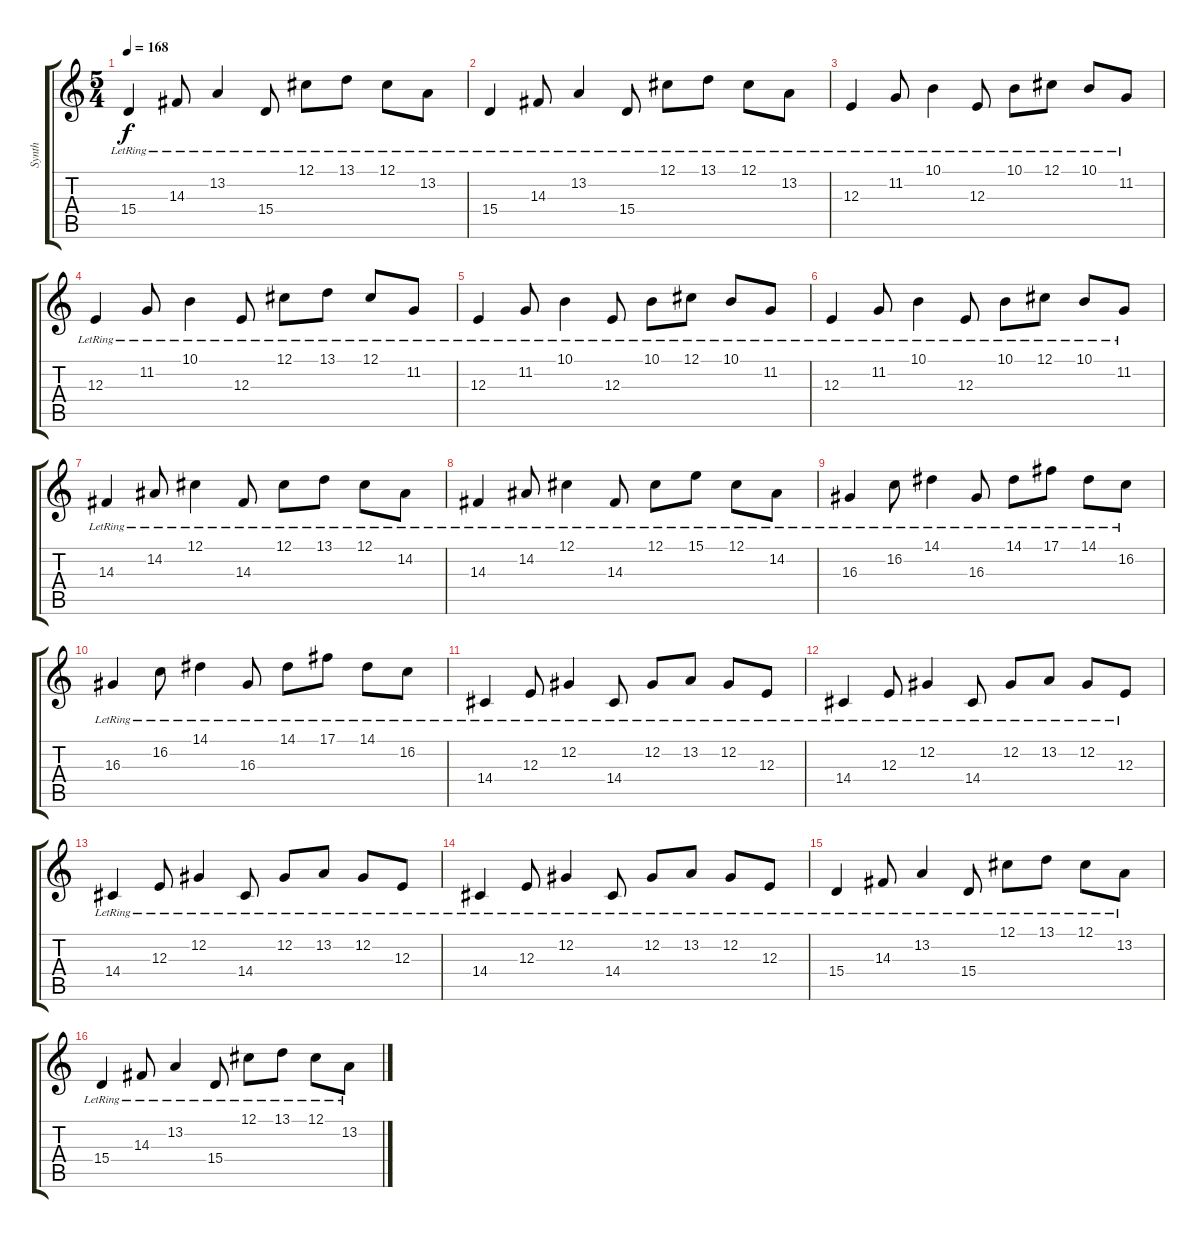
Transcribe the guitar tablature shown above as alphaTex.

\track ("Synth" "Synth") {instrument fx7echoes}
\staff {score tabs}
\tuning (Db4 Ab3 E3 B2 Gb2 B1) {hide}
\ts (5 4)
\tempo 168
\clef g2
\ks c
15.4{lr}.4{dy f} 14.3{lr}.8 13.2{lr}.4 15.4{lr}.8 12.1{lr}.8 13.1{lr}.8 12.1{lr}.8 13.2{lr}.8 |
15.4{lr}.4 14.3{lr}.8 13.2{lr}.4 15.4{lr}.8 12.1{lr}.8 13.1{lr}.8 12.1{lr}.8 13.2{lr}.8 |
12.3{lr}.4 11.2{lr}.8 10.1{lr}.4 12.3{lr}.8 10.1{lr}.8 12.1{lr}.8 10.1{lr}.8 11.2{lr}.8 |
12.3{lr}.4 11.2{lr}.8 10.1{lr}.4 12.3{lr}.8 12.1{lr}.8 13.1{lr}.8 12.1{lr}.8 11.2{lr}.8 |
12.3{lr}.4 11.2{lr}.8 10.1{lr}.4 12.3{lr}.8 10.1{lr}.8 12.1{lr}.8 10.1{lr}.8 11.2{lr}.8 |
12.3{lr}.4 11.2{lr}.8 10.1{lr}.4 12.3{lr}.8 10.1{lr}.8 12.1{lr}.8 10.1{lr}.8 11.2{lr}.8 |
14.3{lr}.4 14.2{lr}.8 12.1{lr}.4 14.3{lr}.8 12.1{lr}.8 13.1{lr}.8 12.1{lr}.8 14.2{lr}.8 |
14.3{lr}.4 14.2{lr}.8 12.1{lr}.4 14.3{lr}.8 12.1{lr}.8 15.1{lr}.8 12.1{lr}.8 14.2{lr}.8 |
16.3{lr}.4 16.2{lr}.8 14.1{lr}.4 16.3{lr}.8 14.1{lr}.8 17.1{lr}.8 14.1{lr}.8 16.2{lr}.8 |
16.3{lr}.4 16.2{lr}.8 14.1{lr}.4 16.3{lr}.8 14.1{lr}.8 17.1{lr}.8 14.1{lr}.8 16.2{lr}.8 |
14.4{lr}.4 12.3{lr}.8 12.2{lr}.4 14.4{lr}.8 12.2{lr}.8 13.2{lr}.8 12.2{lr}.8 12.3{lr}.8 |
14.4{lr}.4 12.3{lr}.8 12.2{lr}.4 14.4{lr}.8 12.2{lr}.8 13.2{lr}.8 12.2{lr}.8 12.3{lr}.8 |
14.4{lr}.4 12.3{lr}.8 12.2{lr}.4 14.4{lr}.8 12.2{lr}.8 13.2{lr}.8 12.2{lr}.8 12.3{lr}.8 |
14.4{lr}.4 12.3{lr}.8 12.2{lr}.4 14.4{lr}.8 12.2{lr}.8 13.2{lr}.8 12.2{lr}.8 12.3{lr}.8 |
15.4{lr}.4 14.3{lr}.8 13.2{lr}.4 15.4{lr}.8 12.1{lr}.8 13.1{lr}.8 12.1{lr}.8 13.2{lr}.8 |
15.4{lr}.4 14.3{lr}.8 13.2{lr}.4 15.4{lr}.8 12.1{lr}.8 13.1{lr}.8 12.1{lr}.8 13.2{lr}.8
